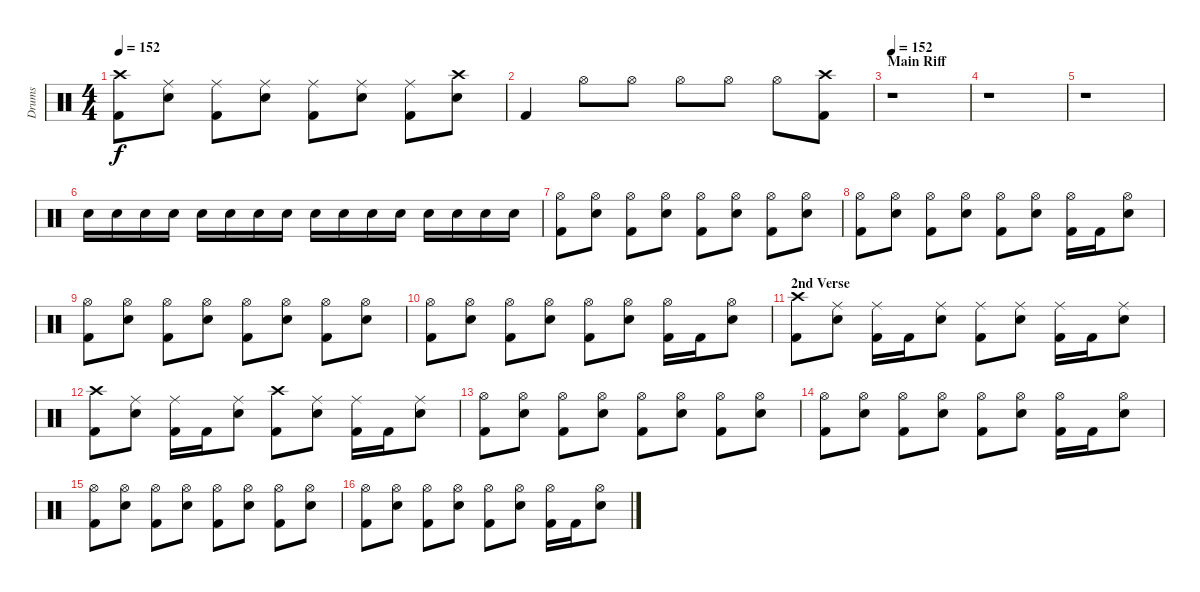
\track ("Drums" "Drums") {instrument percussion}
\staff {score}
\articulation defaults
\ts (4 4)
\tempo 152
\clef neutral
\ks c
("Crash high (hit)" "Kick (hit) 2").8{dy f} ("Ride (middle)" "Snare (hit) 2").8 ("Ride (middle)" "Kick (hit) 2").8 ("Ride (middle)" "Snare (hit) 2").8 ("Ride (middle)" "Kick (hit) 2").8 ("Ride (middle)" "Snare (hit) 2").8 ("Ride (middle)" "Kick (hit) 2").8 ("Crash high (hit)" "Snare (hit) 2").8 |
"Kick (hit) 2".4 "Hi-Hat (open)".8 "Hi-Hat (open)".8 "Hi-Hat (open)".8 "Hi-Hat (open)".8 "Hi-Hat (open)".8 ("Crash high (hit)" "Kick (hit) 2").8 |
\section ("" "Main Riff")
\tempo 152
r.1 |
r.1 |
r.1 |
"Snare (hit) 2".16 "Snare (hit) 2".16 "Snare (hit) 2".16 "Snare (hit) 2".16 "Snare (hit) 2".16 "Snare (hit) 2".16 "Snare (hit) 2".16 "Snare (hit) 2".16 "Snare (hit) 2".16 "Snare (hit) 2".16 "Snare (hit) 2".16 "Snare (hit) 2".16 "Snare (hit) 2".16 "Snare (hit) 2".16 "Snare (hit) 2".16 "Snare (hit) 2".16 |
("Hi-Hat (open)" "Kick (hit) 2").8 ("Hi-Hat (open)" "Snare (hit) 2").8 ("Hi-Hat (open)" "Kick (hit) 2").8 ("Hi-Hat (open)" "Snare (hit) 2").8 ("Hi-Hat (open)" "Kick (hit) 2").8 ("Hi-Hat (open)" "Snare (hit) 2").8 ("Hi-Hat (open)" "Kick (hit) 2").8 ("Hi-Hat (open)" "Snare (hit) 2").8 |
("Hi-Hat (open)" "Kick (hit) 2").8 ("Hi-Hat (open)" "Snare (hit) 2").8 ("Hi-Hat (open)" "Kick (hit) 2").8 ("Hi-Hat (open)" "Snare (hit) 2").8 ("Hi-Hat (open)" "Kick (hit) 2").8 ("Hi-Hat (open)" "Snare (hit) 2").8 ("Hi-Hat (open)" "Kick (hit) 2").16 "Kick (hit) 2".16 ("Hi-Hat (open)" "Snare (hit) 2").8 |
("Hi-Hat (open)" "Kick (hit) 2").8 ("Hi-Hat (open)" "Snare (hit) 2").8 ("Hi-Hat (open)" "Kick (hit) 2").8 ("Hi-Hat (open)" "Snare (hit) 2").8 ("Hi-Hat (open)" "Kick (hit) 2").8 ("Hi-Hat (open)" "Snare (hit) 2").8 ("Hi-Hat (open)" "Kick (hit) 2").8 ("Hi-Hat (open)" "Snare (hit) 2").8 |
("Hi-Hat (open)" "Kick (hit) 2").8 ("Hi-Hat (open)" "Snare (hit) 2").8 ("Hi-Hat (open)" "Kick (hit) 2").8 ("Hi-Hat (open)" "Snare (hit) 2").8 ("Hi-Hat (open)" "Kick (hit) 2").8 ("Hi-Hat (open)" "Snare (hit) 2").8 ("Hi-Hat (open)" "Kick (hit) 2").16 "Kick (hit) 2".16 ("Hi-Hat (open)" "Snare (hit) 2").8 |
\section ("" "2nd Verse")
("Crash high (hit)" "Kick (hit) 2").8 ("Ride (middle)" "Snare (hit) 2").8 ("Ride (middle)" "Kick (hit) 2").16 "Kick (hit) 2".16 ("Ride (middle)" "Snare (hit) 2").8 ("Ride (middle)" "Kick (hit) 2").8 ("Ride (middle)" "Snare (hit) 2").8 ("Ride (middle)" "Kick (hit) 2").16 "Kick (hit) 2".16 ("Ride (middle)" "Snare (hit) 2").8 |
("Crash high (hit)" "Kick (hit) 2").8 ("Ride (middle)" "Snare (hit) 2").8 ("Ride (middle)" "Kick (hit) 2").16 "Kick (hit) 2".16 ("Ride (middle)" "Snare (hit) 2").8 ("Crash high (hit)" "Kick (hit) 2").8 ("Ride (middle)" "Snare (hit) 2").8 ("Ride (middle)" "Kick (hit) 2").16 "Kick (hit) 2".16 ("Ride (middle)" "Snare (hit) 2").8 |
("Hi-Hat (open)" "Kick (hit) 2").8 ("Hi-Hat (open)" "Snare (hit) 2").8 ("Hi-Hat (open)" "Kick (hit) 2").8 ("Hi-Hat (open)" "Snare (hit) 2").8 ("Hi-Hat (open)" "Kick (hit) 2").8 ("Hi-Hat (open)" "Snare (hit) 2").8 ("Hi-Hat (open)" "Kick (hit) 2").8 ("Hi-Hat (open)" "Snare (hit) 2").8 |
("Hi-Hat (open)" "Kick (hit) 2").8 ("Hi-Hat (open)" "Snare (hit) 2").8 ("Hi-Hat (open)" "Kick (hit) 2").8 ("Hi-Hat (open)" "Snare (hit) 2").8 ("Hi-Hat (open)" "Kick (hit) 2").8 ("Hi-Hat (open)" "Snare (hit) 2").8 ("Hi-Hat (open)" "Kick (hit) 2").16 "Kick (hit) 2".16 ("Hi-Hat (open)" "Snare (hit) 2").8 |
("Hi-Hat (open)" "Kick (hit) 2").8 ("Hi-Hat (open)" "Snare (hit) 2").8 ("Hi-Hat (open)" "Kick (hit) 2").8 ("Hi-Hat (open)" "Snare (hit) 2").8 ("Hi-Hat (open)" "Kick (hit) 2").8 ("Hi-Hat (open)" "Snare (hit) 2").8 ("Hi-Hat (open)" "Kick (hit) 2").8 ("Hi-Hat (open)" "Snare (hit) 2").8 |
("Hi-Hat (open)" "Kick (hit) 2").8 ("Hi-Hat (open)" "Snare (hit) 2").8 ("Hi-Hat (open)" "Kick (hit) 2").8 ("Hi-Hat (open)" "Snare (hit) 2").8 ("Hi-Hat (open)" "Kick (hit) 2").8 ("Hi-Hat (open)" "Snare (hit) 2").8 ("Hi-Hat (open)" "Kick (hit) 2").16 "Kick (hit) 2".16 ("Hi-Hat (open)" "Snare (hit) 2").8
